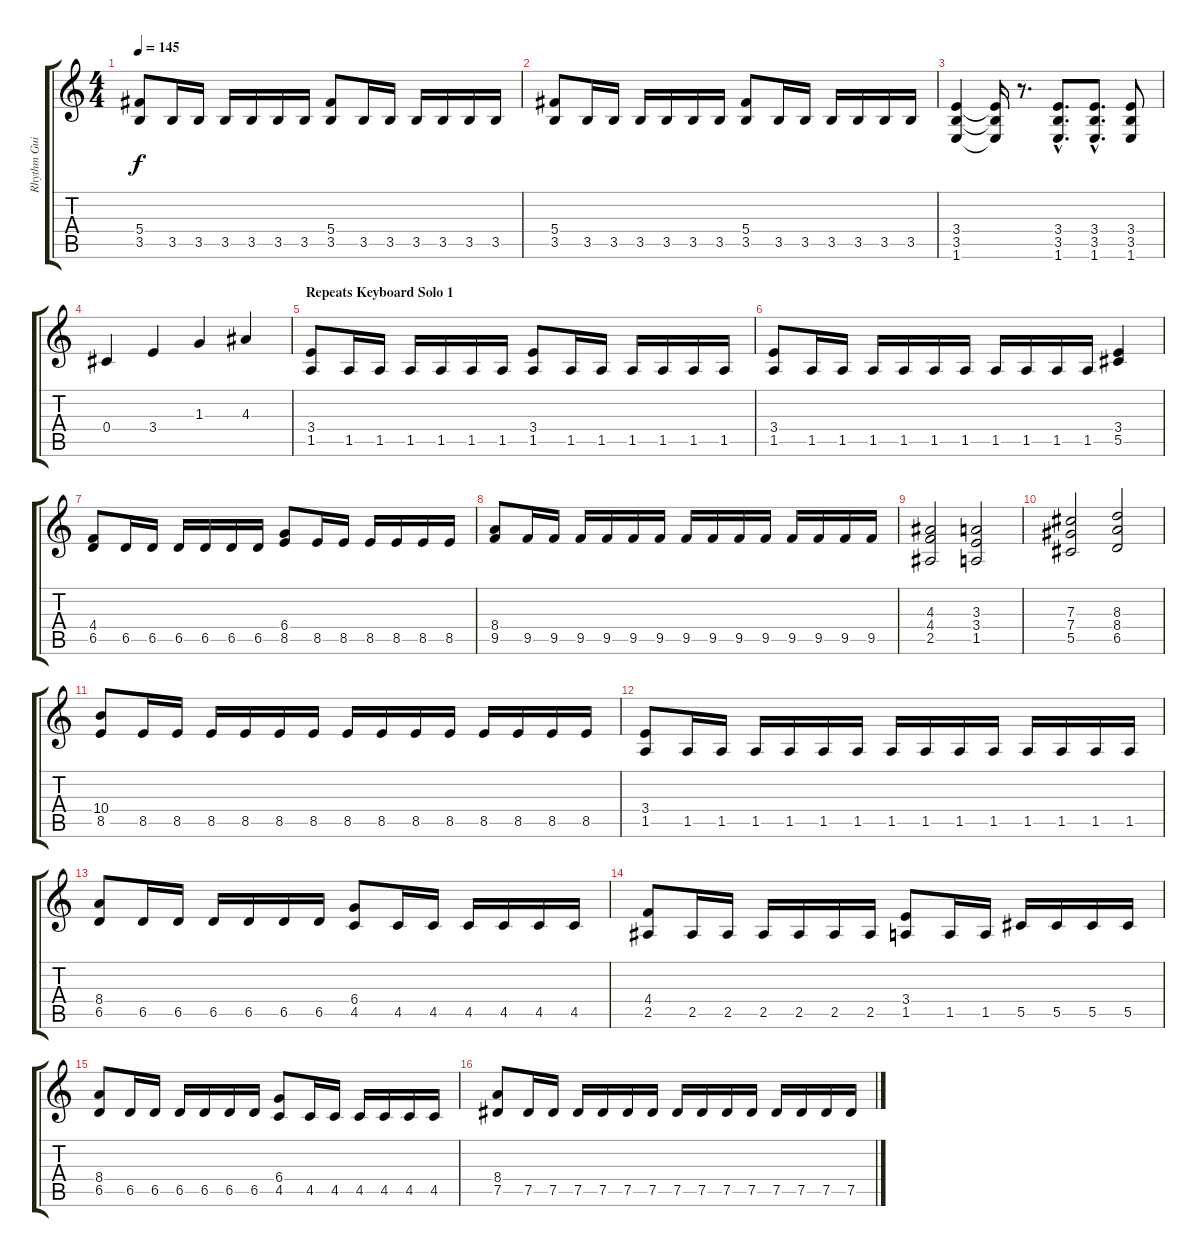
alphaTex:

\track ("Rhythm Guitar 2" "Rhythm Gui") {instrument distortionguitar}
\staff {score tabs}
\tuning (Eb4 Bb3 Gb3 Db3 Ab2 Eb2) {hide}
\ts (4 4)
\tempo 145
\clef g2
\ks c
(5.4 3.5).8{dy f} 3.5.16 3.5.16 3.5.16 3.5.16 3.5.16 3.5.16 (5.4 3.5).8 3.5.16 3.5.16 3.5.16 3.5.16 3.5.16 3.5.16 |
(5.4 3.5).8 3.5.16 3.5.16 3.5.16 3.5.16 3.5.16 3.5.16 (5.4 3.5).8 3.5.16 3.5.16 3.5.16 3.5.16 3.5.16 3.5.16 |
(3.4 3.5 1.6).4 (3.4{t} 3.5{t} 1.6{t}).16 r.8{d} (3.4{hac} 3.5{hac} 1.6{hac}).8{d} (3.4{hac} 3.5{hac} 1.6{hac}).8{d} (3.4 3.5 1.6).8 |
0.4.4 3.4.4 1.3.4 4.3.4 |
\section ("" "Repeats Keyboard Solo 1")
(3.4 1.5).8 1.5.16 1.5.16 1.5.16 1.5.16 1.5.16 1.5.16 (3.4 1.5).8 1.5.16 1.5.16 1.5.16 1.5.16 1.5.16 1.5.16 |
(3.4 1.5).8 1.5.16 1.5.16 1.5.16 1.5.16 1.5.16 1.5.16 1.5.16 1.5.16 1.5.16 1.5.16 (3.4 5.5).4 |
(4.4 6.5).8 6.5.16 6.5.16 6.5.16 6.5.16 6.5.16 6.5.16 (6.4 8.5).8 8.5.16 8.5.16 8.5.16 8.5.16 8.5.16 8.5.16 |
(8.4 9.5).8 9.5.16 9.5.16 9.5.16 9.5.16 9.5.16 9.5.16 9.5.16 9.5.16 9.5.16 9.5.16 9.5.16 9.5.16 9.5.16 9.5.16 |
(4.3 4.4 2.5).2 (3.3 3.4 1.5).2 |
(7.3 7.4 5.5).2 (8.3 8.4 6.5).2 |
(10.4 8.5).8 8.5.16 8.5.16 8.5.16 8.5.16 8.5.16 8.5.16 8.5.16 8.5.16 8.5.16 8.5.16 8.5.16 8.5.16 8.5.16 8.5.16 |
(3.4 1.5).8 1.5.16 1.5.16 1.5.16 1.5.16 1.5.16 1.5.16 1.5.16 1.5.16 1.5.16 1.5.16 1.5.16 1.5.16 1.5.16 1.5.16 |
(8.4 6.5).8 6.5.16 6.5.16 6.5.16 6.5.16 6.5.16 6.5.16 (6.4 4.5).8 4.5.16 4.5.16 4.5.16 4.5.16 4.5.16 4.5.16 |
(4.4 2.5).8 2.5.16 2.5.16 2.5.16 2.5.16 2.5.16 2.5.16 (3.4 1.5).8 1.5.16 1.5.16 5.5.16 5.5.16 5.5.16 5.5.16 |
(8.4 6.5).8 6.5.16 6.5.16 6.5.16 6.5.16 6.5.16 6.5.16 (6.4 4.5).8 4.5.16 4.5.16 4.5.16 4.5.16 4.5.16 4.5.16 |
(8.4 7.5).8 7.5.16 7.5.16 7.5.16 7.5.16 7.5.16 7.5.16 7.5.16 7.5.16 7.5.16 7.5.16 7.5.16 7.5.16 7.5.16 7.5.16
